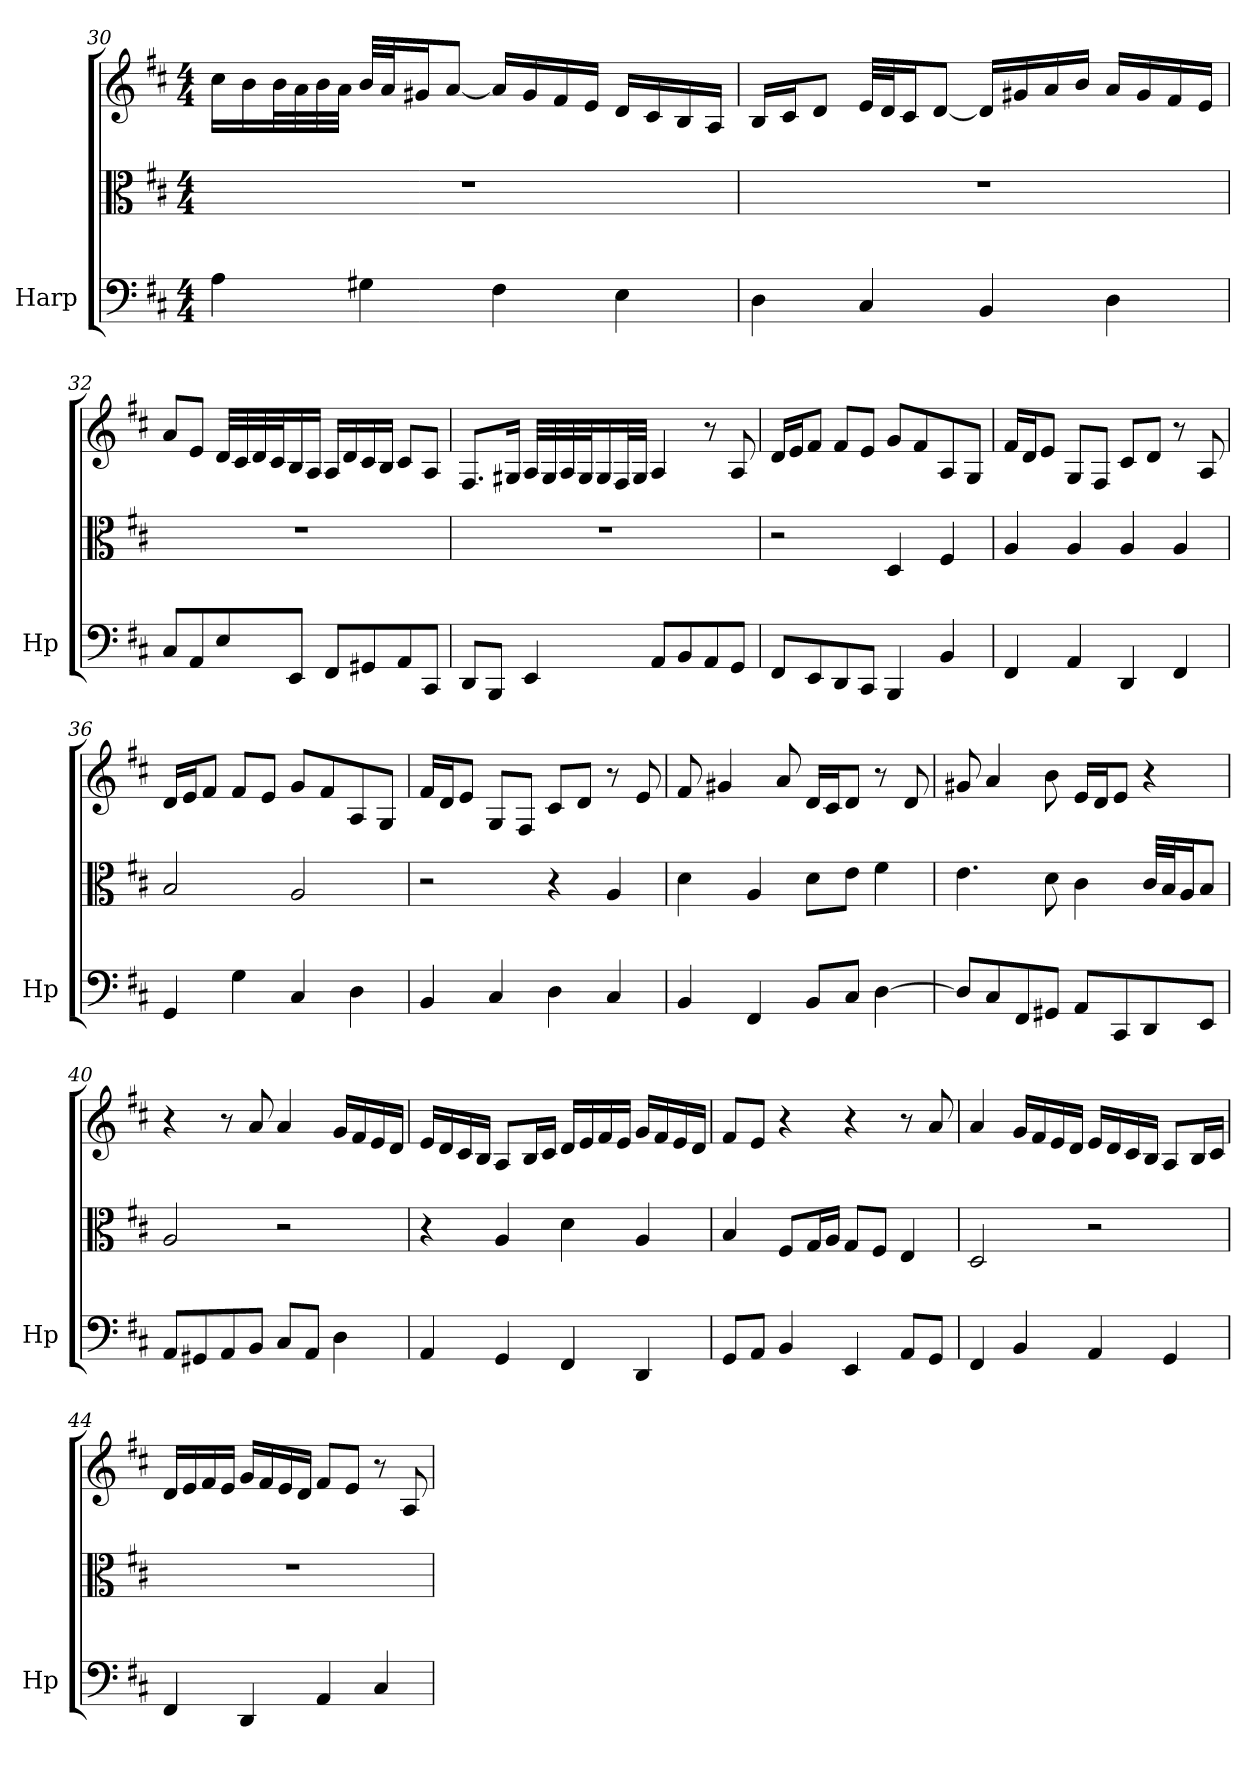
**kern	**kern	**kern
*part1	*part1	*part1
*staff3	*staff2	*staff1
*I"Harp	*	*
*I'Hp	*	*
!!LO:LB:g=z
*clefF4	*clefC3	*clefG2
*k[f#c#]	*k[f#c#]	*k[f#c#]
*M4/4	*M4/4	*M4/4
=30	=30	=30
4A\	1r	16cc#\LL
.	.	16b\
.	.	32b\L
.	.	32a\
.	.	32b\
.	.	32a\JJJ
4G#X\	.	32b/LLL
.	.	32a/J
.	.	16g#X/J
.	.	[8a/J
4F#\	.	16a/LL]
.	.	16g#/
.	.	16f#/
.	.	16e/JJ
4E\	.	16d/LL
.	.	16c#/
.	.	16B/
.	.	16A/JJ
=31	=31	=31
4D\	1r	16B/LL
.	.	16c#/J
.	.	8d/J
4C#/	.	32e/LLL
.	.	32d/J
.	.	16c#/J
.	.	[8d/J
4BB/	.	16d/LL]
.	.	16g#X/
.	.	16a/
.	.	16b/JJ
4D\	.	16a/LL
.	.	16g#/
.	.	16f#/
.	.	16e/JJ
!!LO:LB:g=z
=32	=32	=32
8C#/L	1r	8a/L
8AA/	.	8e/J
8E/	.	32d/LLL
.	.	32c#/
.	.	32d/
.	.	32c#/J
8EE/J	.	16B/
.	.	16A/JJ
8FF#/L	.	16A/LL
.	.	16d/
8GG#X/	.	16c#/
.	.	16B/JJ
8AA/	.	8c#/L
8CC#/J	.	8A/J
=33	=33	=33
8DD/L	1r	8.F#/L
8BBB/J	.	.
.	.	16G#X/Jk
4EE/	.	32A/LLL
.	.	32G#/
.	.	32A/
.	.	32G#/J
.	.	16G#/
.	.	32F#/L
.	.	32G#/JJJ
8AA/L	.	4A/
8BB/	.	.
8AA/	.	8r
8GG/J	.	8A/
!!LO:LB:g=z
=34	=34	=34
8FF#/L	2r	16d/LL
.	.	16e/J
8EE/	.	8f#/J
8DD/	.	8f#/L
8CC#/J	.	8e/J
4BBB/	4D/	8g/L
.	.	8f#/
4BB/	4F#/	8A/
.	.	8G/J
=35	=35	=35
4FF#/	4A/	16f#/LL
.	.	16d/J
.	.	8e/J
4AA/	4A/	8G/L
.	.	8F#/J
4DD/	4A/	8c#/L
.	.	8d/J
4FF#/	4A/	8r
.	.	8A/
=36	=36	=36
4GG/	2B/	16d/LL
.	.	16e/J
.	.	8f#/J
4G\	.	8f#/L
.	.	8e/J
4C#/	2A/	8g/L
.	.	8f#/
4D\	.	8A/
.	.	8G/J
=37	=37	=37
4BB/	2r	16f#/LL
.	.	16d/J
.	.	8e/J
4C#/	.	8G/L
.	.	8F#/J
4D\	4r	8c#/L
.	.	8d/J
4C#/	4A/	8r
.	.	8e/
!!LO:PB:g=z
=38	=38	=38
4BB/	4d\	8f#/
.	.	4g#X/
4FF#/	4A/	.
.	.	8a/
8BB/L	8d\L	16d/LL
.	.	16c#/J
8C#/J	8e\J	8d/J
[4D\	4f#\	8r
.	.	8d/
=39	=39	=39
8D/L]	4.e\	8g#X/
8C#/	.	4a/
8FF#/	.	.
8GG#X/J	8d\	8b\
8AA/L	4c#\	16e/LL
.	.	16d/J
8CC#/	.	8e/J
8DD/	32c#/LLL	4r
.	32B/J	.
.	16A/J	.
8EE/J	8B/J	.
=40	=40	=40
8AA/L	2A/	4r
8GG#X/	.	.
8AA/	.	8r
8BB/J	.	8a/
8C#/L	2r	4a/
8AA/J	.	.
4D\	.	16g/LL
.	.	16f#/
.	.	16e/
.	.	16d/JJ
!!LO:LB:g=z
=41	=41	=41
4AA/	4r	16e/LL
.	.	16d/
.	.	16c#/
.	.	16B/JJ
4GG/	4A/	8A/L
.	.	16B/L
.	.	16c#/JJ
4FF#/	4d\	16d/LL
.	.	16e/
.	.	16f#/
.	.	16e/JJ
4DD/	4A/	16g/LL
.	.	16f#/
.	.	16e/
.	.	16d/JJ
=42	=42	=42
8GG/L	4B/	8f#/L
8AA/J	.	8e/J
4BB/	8F#/L	4r
.	16G/L	.
.	16A/JJ	.
4EE/	8G/L	4r
.	8F#/J	.
8AA/L	4E/	8r
8GG/J	.	8a/
=43	=43	=43
4FF#/	2D/	4a/
4BB/	.	16g/LL
.	.	16f#/
.	.	16e/
.	.	16d/JJ
4AA/	2r	16e/LL
.	.	16d/
.	.	16c#/
.	.	16B/JJ
4GG/	.	8A/L
.	.	16B/L
.	.	16c#/JJ
!!LO:LB:g=z
=44	=44	=44
4FF#/	1r	16d/LL
.	.	16e/
.	.	16f#/
.	.	16e/JJ
4DD/	.	16g/LL
.	.	16f#/
.	.	16e/
.	.	16d/JJ
4AA/	.	8f#/L
.	.	8e/J
4C#/	.	8r
.	.	8A/
=	=	=
*-	*-	*-
